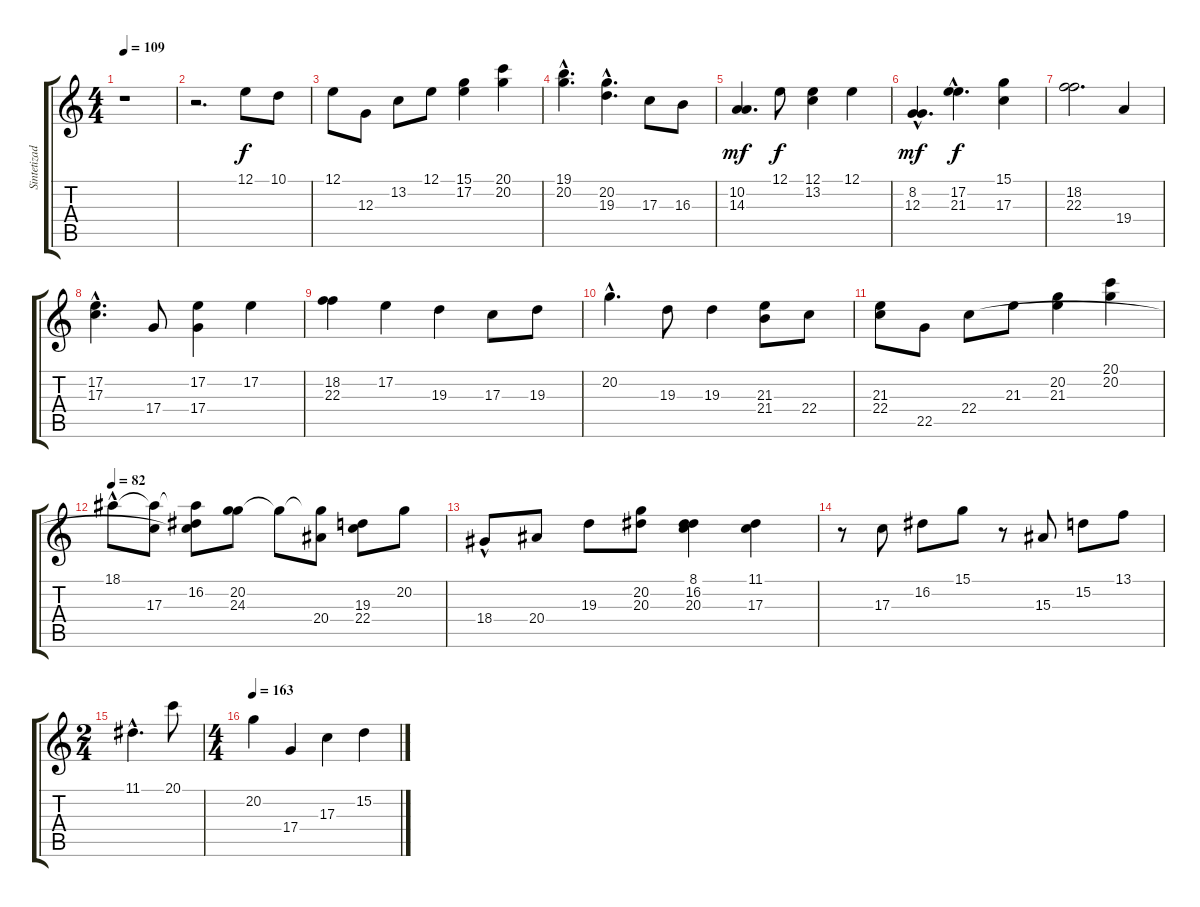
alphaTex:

\track ("Sintetizador" "Sintetizad") {instrument dulcimer}
\staff {score tabs}
\tuning (E4 B3 G3 D3 A2 E2) {hide}
\ts (4 4)
\tempo 109
\clef g2
\ks c
r.1{dy f instrument dulcimer} |
r.2{d} 12.1.8 10.1.8 |
12.1.8 12.3.8 13.2.8 12.1.8 (15.1 17.2).4 (20.1 20.2).4 |
(19.1{hac} 20.2{hac}).4{d} (20.2 19.3{hac}).4{d} 17.3.8 16.3.8 |
(10.2 14.3).4{d dy mf} 12.1.8{dy f} (12.1 13.2).4 12.1.4 |
(8.2{hac} 12.3{hac}).4{d dy mf} (17.2{hac} 21.3{hac}).4{d dy f} (15.1 17.3).4 |
(18.2 22.3).2{d} 19.4.4 |
(17.2{hac} 17.3).4{d} 17.4.8 (17.2 17.4).4 17.2.4 |
(18.2 22.3).4 17.2.4 19.3.4 17.3.8 19.3.8 |
20.2{hac}.4{d} 19.3.8 19.3.4 (21.3 21.4).8 22.4.8 |
(21.3 22.4).8 22.5.8 22.4.8 21.3.8 (20.2 21.3).4 (20.1 20.2).4 |
\tempo 82
18.1{hac}.8 (18.1{t} 17.3).8 (18.1{t} 16.2 22.4{t}).8 (20.2 24.3).8 24.3{t}.8 (24.3{t} 20.4).8 (19.3 22.4).8 20.2.8 |
18.4{hac}.8 20.4.8 19.3.8 (20.2 20.3).8 (8.1 16.2 20.3).4 (11.1 17.3).4 |
r.8 17.3.8 16.2.8 15.1.8 r.8 15.3.8 15.2.8 13.1.8 |
\ts (2 4)
11.1{hac}.4{d} 20.1.8 |
\ts (4 4)
\tempo 163
20.2.4 17.4.4 17.3.4 15.2.4
